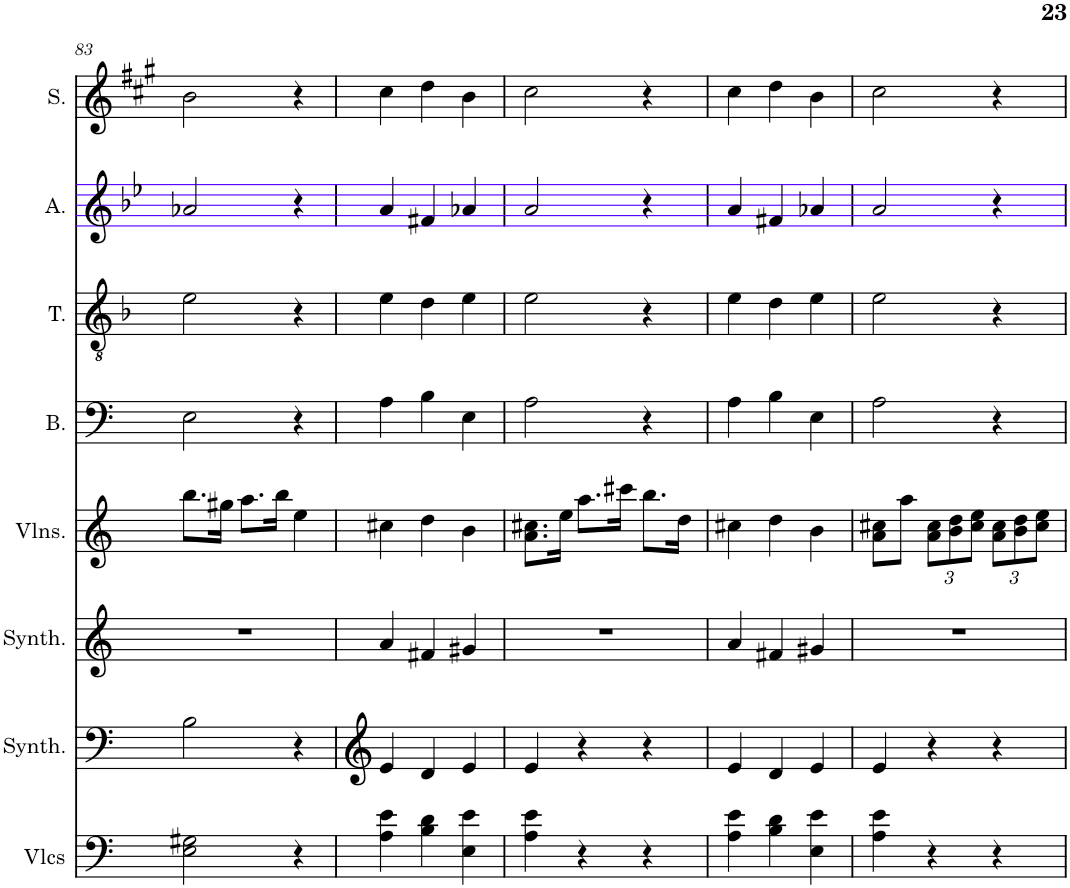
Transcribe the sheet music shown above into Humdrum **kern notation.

**kern	**kern	**kern	**kern	**kern	**kern	**kern	**kern
*part8	*part7	*part6	*part5	*part4	*part3	*part2	*part1
*staff8	*staff7	*staff6	*staff5	*staff4	*staff3	*staff2	*staff1
*I"Violoncelles, D'Bass/Strings, etc	*I"Synthétiseur d'instruments à cordes, Synth strings, etc	*I"Synthétiseur d'instruments à cordes, Synth strings 2	*I"Violons, 1st violins	*I"Basse	*I"Ténor	*I"Alto	*I"Soprano
*I'Vlcs	*I'Synth.	*I'Synth.	*I'Vlns.	*I'B.	*I'T.	*I'A.	*I'S.
!!LO:PB:g=z
*clefF4	*clefF4	*clefG2	*clefG2	*clefF4	*clefGv2	*clefG2	*clefG2
*k[]	*k[]	*k[]	*k[]	*k[]	*k[b-]	*k[b-e-]	*k[f#c#g#]
*M3/4	*M3/4	*M3/4	*M3/4	*M3/4	*M3/4	*M3/4	*M3/4
=83	=83	=83	=83	=83	=83	=83	=83
2E\ 2G#X\	2B\	2.r	8.bb\L	2E\	2e\	2a-X/	2b\
.	.	.	16gg#X\Jk	.	.	.	.
.	.	.	8.aa\L	.	.	.	.
.	.	.	16bb\Jk	.	.	.	.
4r	4r	.	4ee\	4r	4r	4r	4r
=84	=84	=84	=84	=84	=84	=84	=84
4A\ 4e\	4e/	4a/	4cc#X\	4A\	4e\	4a/	4cc#\
4B\ 4d\	4d/	4f#X/	4dd\	4B\	4d\	4f#X/	4dd\
4E\ 4e\	4e/	4g#X/	4b\	4E\	4e\	4a-X/	4b\
=85	=85	=85	=85	=85	=85	=85	=85
4A\ 4e\	4e/	2.r	8.a\ 8.cc#X\L	2A\	2e\	2a/	2cc#\
.	.	.	16ee\Jk	.	.	.	.
4r	4r	.	8.aa\L	.	.	.	.
.	.	.	16ccc#X\Jk	.	.	.	.
4r	4r	.	8.bb\L	4r	4r	4r	4r
.	.	.	16dd\Jk	.	.	.	.
=86	=86	=86	=86	=86	=86	=86	=86
4A\ 4e\	4e/	4a/	4cc#X\	4A\	4e\	4a/	4cc#\
4B\ 4d\	4d/	4f#X/	4dd\	4B\	4d\	4f#X/	4dd\
4E\ 4e\	4e/	4g#X/	4b\	4E\	4e\	4a-X/	4b\
=87	=87	=87	=87	=87	=87	=87	=87
4A\ 4e\	4e/	2.r	8a\ 8cc#X\L	2A\	2e\	2a/	2cc#\
.	.	.	8aa\J	.	.	.	.
*	*	*	*Xbrackettup	*	*	*	*
4r	4r	.	12a\ 12cc#\L	.	.	.	.
.	.	.	12b\ 12dd\	.	.	.	.
.	.	.	12cc#\ 12ee\J	.	.	.	.
4r	4r	.	12a\ 12cc#\L	4r	4r	4r	4r
.	.	.	12b\ 12dd\	.	.	.	.
.	.	.	12cc#\ 12ee\J	.	.	.	.
=	=	=	=	=	=	=	=
*-	*-	*-	*-	*-	*-	*-	*-
